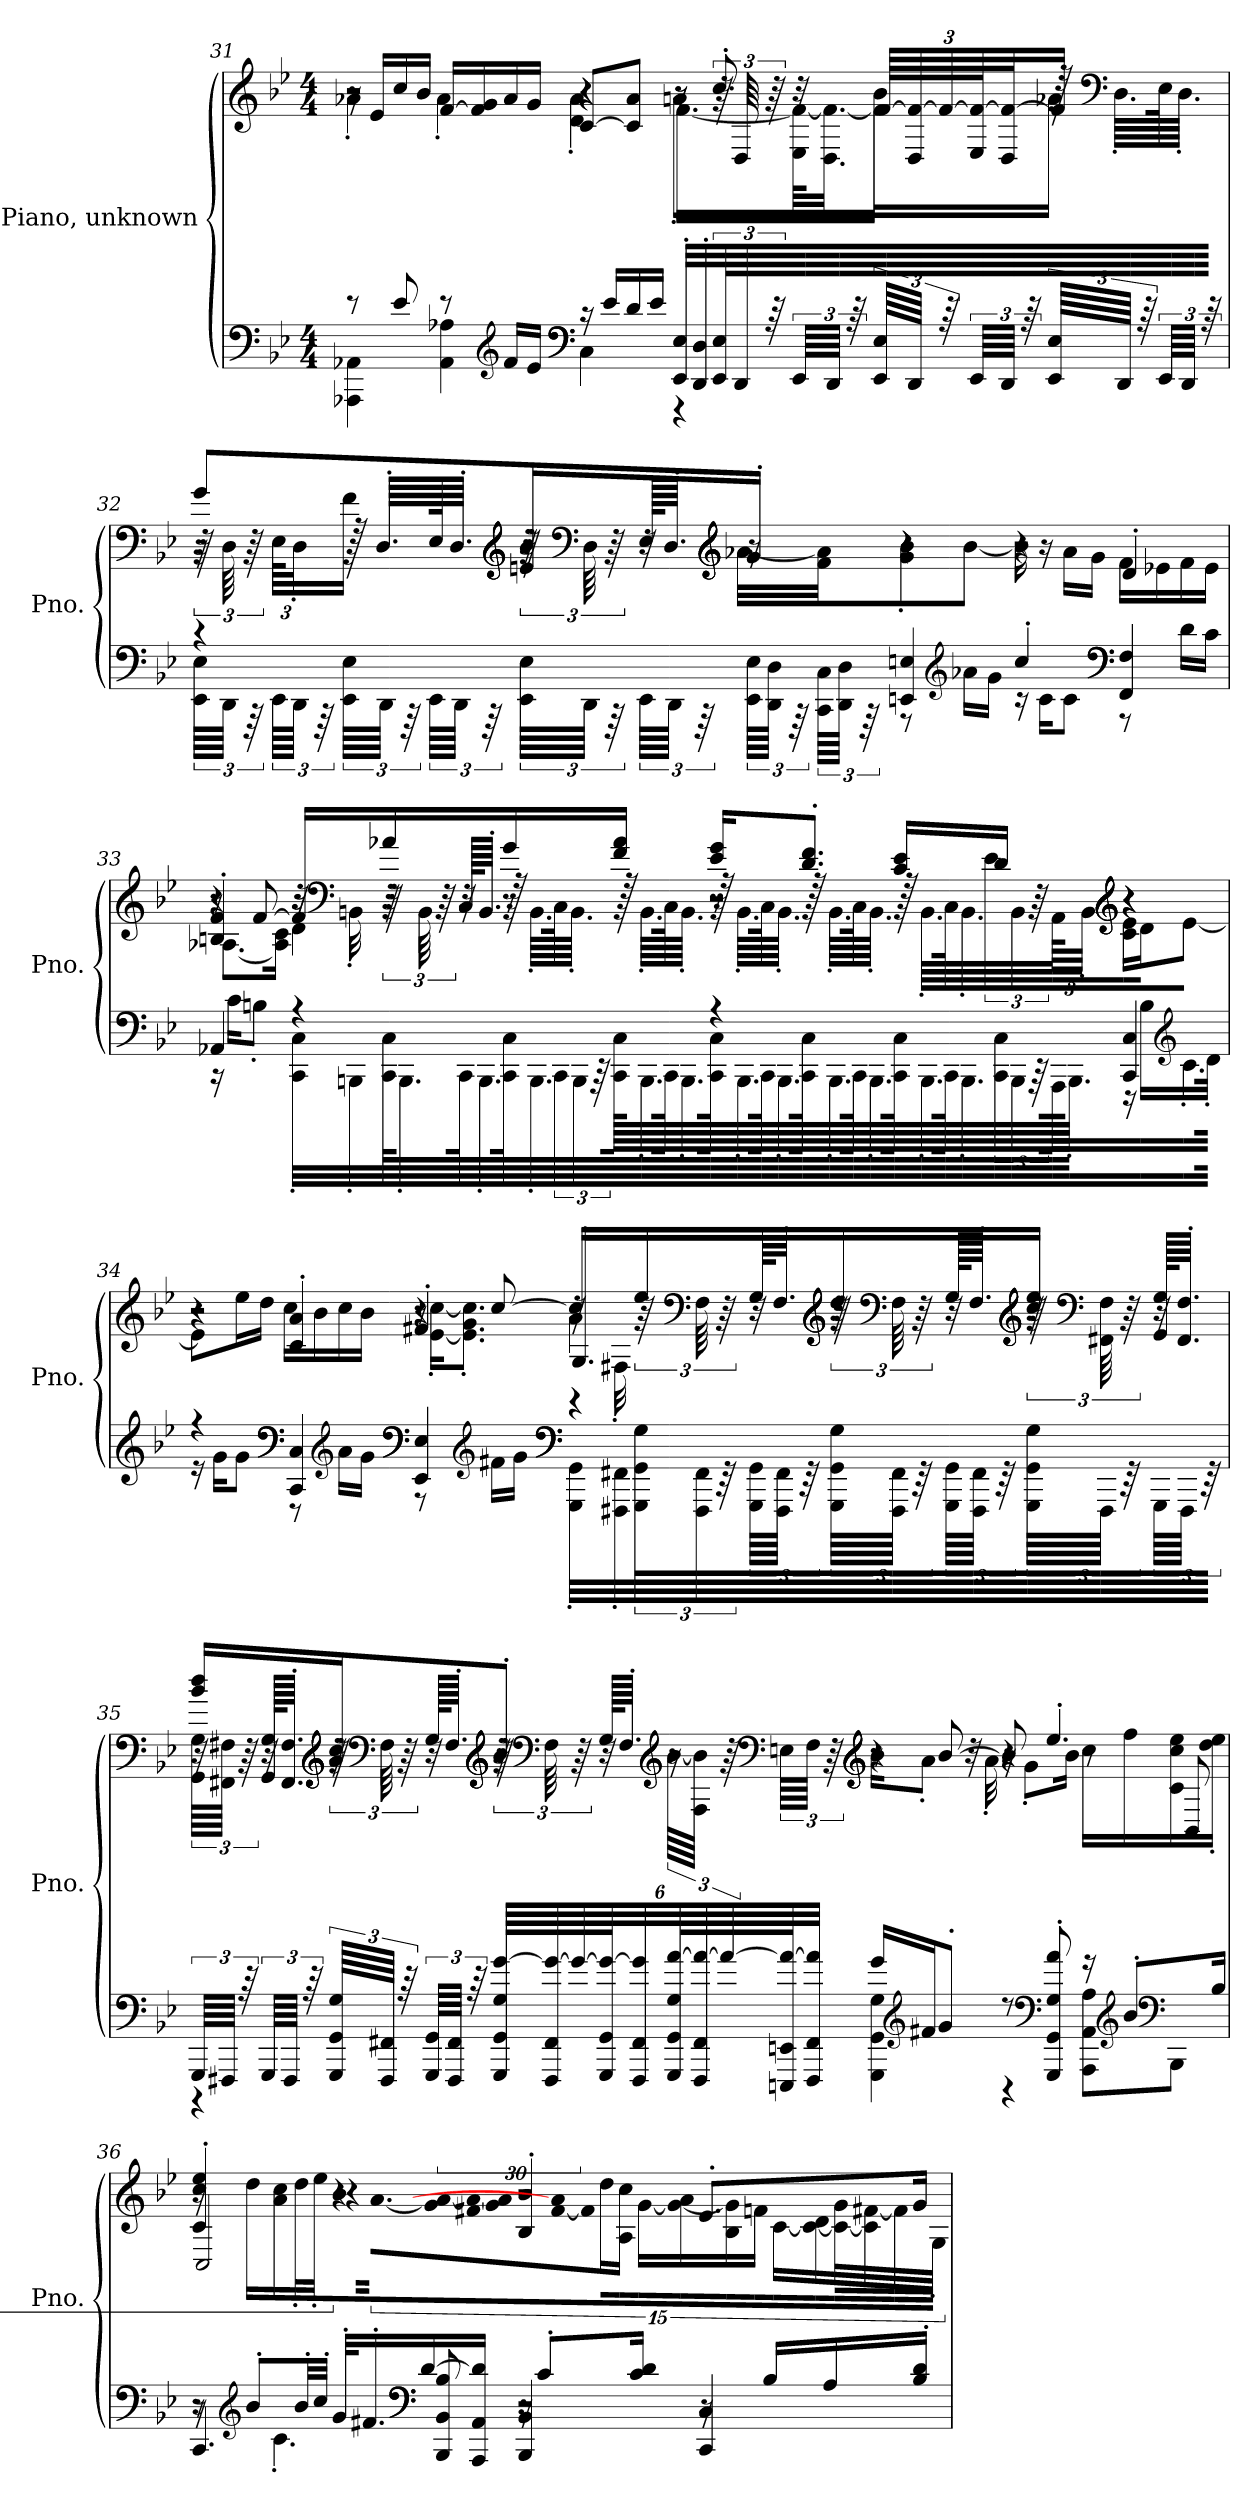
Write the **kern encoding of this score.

**kern	**kern
*part1	*part1
*staff2	*staff1
*I"Piano, unknown	*
*I'Pno.	*
!!LO:PB:g=z
*clefF4	*clefG2
*k[b-e-]	*k[b-e-]
*M4/4	*M4/4
=31	=31
*^	*^
*	*	*	*^
*	*	*	*	*^
8r	4AAA-X\ 4AA-X\	2r	2r	16r	4a-X'\
.	.	.	.	16e-/LL	.
8e-/	.	.	.	16cc/	.
.	.	.	.	16b-/JJ	.
8r	4AA-\ 4A-X\	.	.	[16f/LL	4a-'\
.	.	.	.	16f/] 16g/	.
*clefG2	*	*	*	*	*
16f/LL	.	.	.	16a-/	.
16e-/JJ	.	.	.	16g/JJ	.
*clefF4	*	*	*	*	*
16r	4C\	4r	4r	[8c/L	4d\' 4a-\'
16e-/LL	.	.	.	.	.
16d/	.	.	.	8c/] 8a-/J	.
16e-/JJ	.	.	.	.	.
32EE-/' 32E-/'LLL	4r	16r	8an'\L	16r	[16.f'\LL
32DD/' 32D/'	.	.	.	.	.
96EE-/ 96E-/L	.	8.cc'/	.	96r	.
96DD/JJJJ	.	.	.	96D/	.
96r	.	.	.	96r	.
96EE-/LLLL	.	.	.	32r	128E-\' 128f\_'KLL
.	.	.	.	.	64.D\' 64.f\_'JJ
96DD/JJJJ	.	.	.	.	.
96r	.	.	.	.	.
*	*	*	*	*Xbrackettup	*
96EE-/ 96E-/LLLL	.	.	16b-\L	[96f/LLLL	16f\JJ]
96DD/JJJJ	.	.	.	96D/ 96f/_	.
96r	.	.	.	96f/_	.
96EE-/LLLL	.	.	.	96E-/ 96f/_J	.
96DD/JJJJ	.	.	.	48D/ 48f/_J	.
96r	.	.	.	.	.
96EE-/ 96E-/LLLL	.	.	16a-X\JJ	16f/JJ]	128r
*	*	*clefF4	*	*	*
.	.	.	.	.	64.D'\LLLL
96DD/JJJJ	.	.	.	.	.
96r	.	.	.	.	.
96EE-/LLLL	.	.	.	.	128E-\K
.	.	.	.	.	64.D'\JJJJ
96DD/JJJJ	.	.	.	.	.
96r	.	.	.	.	.
*	*	*	*v	*v	*v
!!LO:LB:g=z
=32	=32	=32	=32
*	*	*	*brackettup
*	*	*	*^
4r	96EE-\ 96E-\LLLL	8g/L	96r	16r
.	96DD\JJJJ	.	96D\	.
.	96r	.	96r	.
.	96EE-\LLLL	.	96E-\KLLL	.
.	96DD\JJJJ	.	48D'\J	.
.	96r	.	.	.
.	96EE-\ 96E-\LLLL	.	16f\JJ	128r
.	.	.	.	64.D'/LLLL
.	96DD\JJJJ	.	.	.
.	96r	.	.	.
.	96EE-\LLLL	.	.	128E-/K
.	.	.	.	64.D'/JJJJ
.	96DD\JJJJ	.	.	.
.	96r	.	.	.
*	*	*clefG2	*	*
.	96EE-\ 96E-\LLLL	16en/ 16b-/L	96r	32r
*	*	*clefF4	*	*
.	96DD\JJJJ	.	96D\	.
.	96r	.	96r	.
.	96EE-\LLLL	.	32r	128E-/KLLLL
.	.	.	.	64.D'/JJJJ
.	96DD\JJJJ	.	.	.
.	96r	.	.	.
*	*	*clefG2	*	*
.	96EE-\ 96E-\LLLL	16g'/JJ	[32a-X\LLL	16r
.	96DD\ 96D\JJJJ	.	.	.
.	96r	.	.	.
.	96CC\ 96C\LLLL	.	32f\ 32a-\]JJ	.
.	96DD\ 96D\JJJJ	.	.	.
.	96r	.	.	.
4EEn/ 4En/	8r	4r	8g\' 8b-\'	4r
*clefG2	*	*	*	*
.	16a-X\LL	.	[8b-\J	.
.	16g\JJ	.	.	.
4cc'/	16r	2r	16b-\]	4r
.	16c\KL	.	16r	.
.	8c\J	.	16a-\LL	.
.	.	.	16g\JJ	.
*clefF4	*	*	*	*
4FF/ 4F/	8r	.	16f\LL	4d'/
.	.	.	16e-X\	.
.	16d\LL	.	16f\	.
.	16c\JJ	.	16e-\JJ	.
!!LO:LB:g=z
=33	=33	=33	=33	=33
*	*	*	*	*^
4AA-X/	16r	8r	4r	4Bn/' 4f/'	[8.A-X\L
.	16c\KL	.	.	.	.
.	8Bn'\J	[8f/	.	.	.
.	.	.	.	.	16A-\] 16c\Jk
4r	32CC\' 32C\'LLL	16f/LL]	4d\	16r	32r
*	*	*clefF4	*	*	*
.	32BBBn'\	.	.	.	32BBn'\
.	128CC\ 128C\KL	16a-X/	.	32r	96r
.	64.BBB'\	.	.	.	.
.	.	.	.	.	96BB\
.	.	.	.	.	96r
.	128CC\K	.	.	128C/KLLLL	32r
.	64.BBB'\	.	.	64.BB'/JJJJ	.
.	128CC\ 128C\K	16g/	.	8r	128r
.	64.BBB'\	.	.	.	64.BB'\LLLL
.	96CC\	.	.	.	128C\K
.	.	.	.	.	64.BB'\JJJJ
.	96BBB\JJJJ	.	.	.	.
.	96r	.	.	.	.
.	128CC\ 128C\KLLLL	16f/ 16a-/JJ	.	.	128r
.	64.BBB'\	.	.	.	64.BB'\LLLL
.	128CC\K	.	.	.	128C\K
.	64.BBB'\	.	.	.	64.BB'\JJJJ
4r	128CC\ 128C\K	16e-/ 16g/KL	2r	8r	128r
.	64.BBB'\	.	.	.	64.BB'\LLLL
.	128CC\K	.	.	.	128C\K
.	64.BBB'\	.	.	.	64.BB'\JJJJ
.	128CC\ 128C\K	8.d/' 8.f/'J	.	.	128r
.	64.BBB'\	.	.	.	64.BB'\LLLL
.	128CC\K	.	.	.	128C\K
.	64.BBB'\	.	.	.	64.BB'\JJJJ
.	128CC\ 128C\K	.	.	16c/ 16e-/LL	128r
.	64.BBB'\	.	.	.	64.BB'\LLLL
.	128CC\K	.	.	.	128C\K
.	64.BBB'\	.	.	.	64.BB'\
.	96CC\ 96C\	.	.	16d/JJ	96e-\
.	96BBB\JJJJ	.	.	.	96BB\JJJJ
.	96r	.	.	.	96r
.	128AAA\KLLLL	.	.	.	96AA\KLLL
.	64.BBB'\JJJJ	.	.	.	.
.	.	.	.	.	48BB'\JJJ
*	*	*clefG2	*	*	*
4CC/ 4C/	16r	4r	.	4r	16c\ 16e-\LL
.	16B\LL	.	.	.	16d\J
*clefG2	*	*	*	*	*
.	16.c'\	.	.	.	[8e-\J
.	32d'\JJk	.	.	.	.
!!LO:LB:g=z	!!	!!	!!
=34	=34	=34	=34	=34	=34
4r	16r	2r	2r	4r	8e-\L]
.	16g\KL	.	.	.	.
.	8g\J	.	.	.	16ee-\L
.	.	.	.	.	16dd\JJ
*clefF4	*	*	*	*	*
4CC/ 4C/	8r	.	.	4c/' 4a/'	16cc\LL
.	.	.	.	.	16b-\
*clefG2	*	*	*	*	*
.	16a\LL	.	.	.	16cc\
.	16g\JJ	.	.	.	16b-\JJ
*clefF4	*	*	*	*	*
4EE-/ 4E-/	8r	8r	4r	4f#X'/	[16e-\' [16cc\'KL
.	.	.	.	.	8.e-\]' 8.g\' 8.cc\]'J
*clefG2	*	*	*	*	*
.	16f#X\LL	[8cc/	.	.	.
.	16g\JJ	.	.	.	.
*clefF4	*	*	*	*	*
4r	32GGG\' 32GG\'LLL	16cc/LL]	4a\	16.G'/LL	32r
.	32FFF#X\' 32FF#X\'	.	.	.	32F#X'\
.	96GGG\ 96GG\ 96G\L	16ee-/	.	.	96r
*	*	*clefF4	*	*	*
.	96FFF#\ 96FF#\JJJJ	.	.	.	96F#\
.	96r	.	.	.	96r
.	96GGG\ 96GG\LLLL	.	.	128G/KLL	32r
.	.	.	.	64.F#'/JJJJ	.
.	96FFF#\ 96FF#\JJJJ	.	.	.	.
.	96r	.	.	.	.
*	*	*clefG2	*	*	*
.	96GGG\ 96GG\ 96G\LLLL	16dd/	.	32r	96r
*	*	*clefF4	*	*	*
.	96FFF#\ 96FF#\JJJJ	.	.	.	96F#\
.	96r	.	.	.	96r
.	96GGG\ 96GG\LLLL	.	.	128G/KLLLL	32r
.	.	.	.	64.F#'/JJJJ	.
.	96FFF#\ 96FF#\JJJJ	.	.	.	.
.	96r	.	.	.	.
*	*	*clefG2	*	*	*
.	96GGG\ 96GG\ 96G\LLLL	16cc/ 16ee-/JJ	.	32r	96r
*	*	*clefF4	*	*	*
.	96FFF#\JJJJ	.	.	.	96FF#X\ 96F#\
.	96r	.	.	.	96r
.	96GGG\LLLL	.	.	128GG/ 128G/KLLLL	32r
.	.	.	.	64.FF#/' 64.F#/'JJJJ	.
.	96FFF#\JJJJ	.	.	.	.
.	96r	.	.	.	.
*	*	*	*	*v	*v
!!LO:LB:g=z
=35	=35	=35	=35	=35
96GGG/LLLL	4r	16b-/ 16dd/LL	96GG\ 96G\LLLL	32r
96FFF#X/JJJJ	.	.	96FF#X\ 96F#X\JJJJ	.
96r	.	.	96r	.
96GGG/LLLL	.	.	32r	128GG/ 128G/KLLLL
.	.	.	.	64.FF#/' 64.F#/'JJJJ
96FFF#/JJJJ	.	.	.	.
96r	.	.	.	.
*	*	*clefG2	*	*
96GGG/ 96GG/ 96G/LLLL	.	16a/ 16cc/J	96r	32r
*	*	*clefF4	*	*
96FFF#/ 96FF#X/JJJJ	.	.	96F#\	.
96r	.	.	96r	.
96GGG/ 96GG/LLLL	.	.	32r	128G/KLLLL
.	.	.	.	64.F#'/JJJJ
96FFF#/ 96FF#/JJJJ	.	.	.	.
96r	.	.	.	.
*	*	*clefG2	*	*
*Xbrackettup	*	*	*	*
96GGG/ 96GG/ 96G/ [96g/LLLL	.	8b-'/J	96r	32r
*	*	*clefF4	*	*
96FFF#/ 96FF#/ 96g/_	.	.	96F#\	.
96g/_	.	.	96r	.
96GGG/ 96GG/ 96g/_J	.	.	32r	128G/KLLLL
.	.	.	.	64.F#'/JJJJ
48FFF#/ 48FF#/ 48g/]	.	.	.	.
*	*	*clefG2	*	*
96GGG/ 96GG/ 96G/ [96a/L	.	.	[96b-\LLLL	16r
96FFF#/ 96FF#/ 96a/_	.	.	96F#\ 96b-\]JJJJ	.
96a/_	.	.	96r	.
*	*	*clefF4	*	*
96EEEn/ 96EEn/ 96a/_J	.	.	96En\LLLL	.
48FFF#/ 48FF#/ 48a/]JJJ	.	.	96F#\JJJJ	.
.	.	.	96r	.
*	*	*clefG2	*	*
16g/LL	4GGG\ 4GG\ 4G\	8r	16b-\KL	4r
*clefG2	*	*	*	*
16f#X/J	.	.	8a'\J	.
8g'/J	.	[8b-/	.	.
.	.	.	32r	.
.	.	.	32a'\	.
8r	4r	8b-/]	16r	4r
.	.	.	8g'\L	.
*clefF4	*	*	*	*
8GGG/' 8GG/' 8G/' 8a/'	.	4.ee-'/	.	.
.	.	.	16b-\Jk	.
16r	8AAA\ 8AA\ 8A\L	.	16cc\LL	8r
*clefG2	*	*	*	*
8b-'/L	.	.	16ff\	.
*clefF4	*	*	*	*
.	8BBB-\J	.	16c\ 16cc\ 16ee-\	8BB-/
16B-/Jk	.	.	16dd\' 16ee-\'JJ	.
!!LO:LB:g=z	!!	!!
=36	=36	=36	=36	=36
*	*^	*	*	*
16r	8r	4.CC/	4c/' 4cc/' 4ee-/'	16r	2C/
*clefG2	*	*	*	*	*
8b-'/L	.	.	.	16dd\LL	.
.	4.c'\	.	.	16a\ 16cc\	.
32b-'/LL	.	.	.	32dd'\L	.
32cc'/JJJ	.	.	.	32ee-'\	.
!	!	!	!	!LO:N:vis=64	!
32g'/KLL	.	.	4r	960%17b-\JJJk	.
!	!	!	!	!LO:N:vis=64	!
.	.	.	.	960%17r	.
16.f#X'/	.	.	.	.	.
.	.	.	.	1920ryy	.
!	!	!	!	!LO:N:vis=64.	!
.	.	.	.	[640%17a\LLLL	.
!	!	!	!	!LO:N:vis=256	!
.	.	.	.	1920%17g\ 1920%17a\_K	.
!	!	!	!	!LO:N:vis=64	!
.	.	.	.	960%17f#X\ 960%17a\_	.
!	!	!	!	!LO:N:vis=64	!
.	.	.	.	960%17g\ 960%17a\_	.
.	.	.	.	1920ryy	.
!	!	!	!	!LO:N:vis=256	!
.	.	.	.	[1920%17f#\ 1920%17a\]L	.
!	!	!	!	!LO:N:vis=256	!
.	.	.	.	1920%17f#\JJJ]	.
*clefF4	*	*	*	*	*
[16d/	.	8BBB-/' 8BB-/' 8B-/'	.	16dd\	.
16AAA/ 16AA/ 16d/]JJ	.	.	.	16A\ 16cc\JJ	.
16r	2r	4BBB-/ 4BB-/	2r	[16g\LL	4B-/' 4b-/'
8c'/L	.	.	.	16g\_ 16a\	.
.	.	.	.	16B-\ 16g\]	.
16c/ 16d/Jk	.	.	.	16fn\JJ	.
16r	.	4CC/ 4C/	.	[16c\LL	8.e-'/L
16B-/LL	.	.	.	16c\_ 16d\	.
16A/	.	.	.	32c\_ 32g\L	.
.	.	.	.	32c\] [32f#X\	.
16B-/' 16d/'JJ	.	.	.	32f#\]	16g/Jk
.	.	.	.	32G'\JJJ	.
*v	*v	*v	*	*	*
*	*v	*v	*v
=	=
*-	*-
